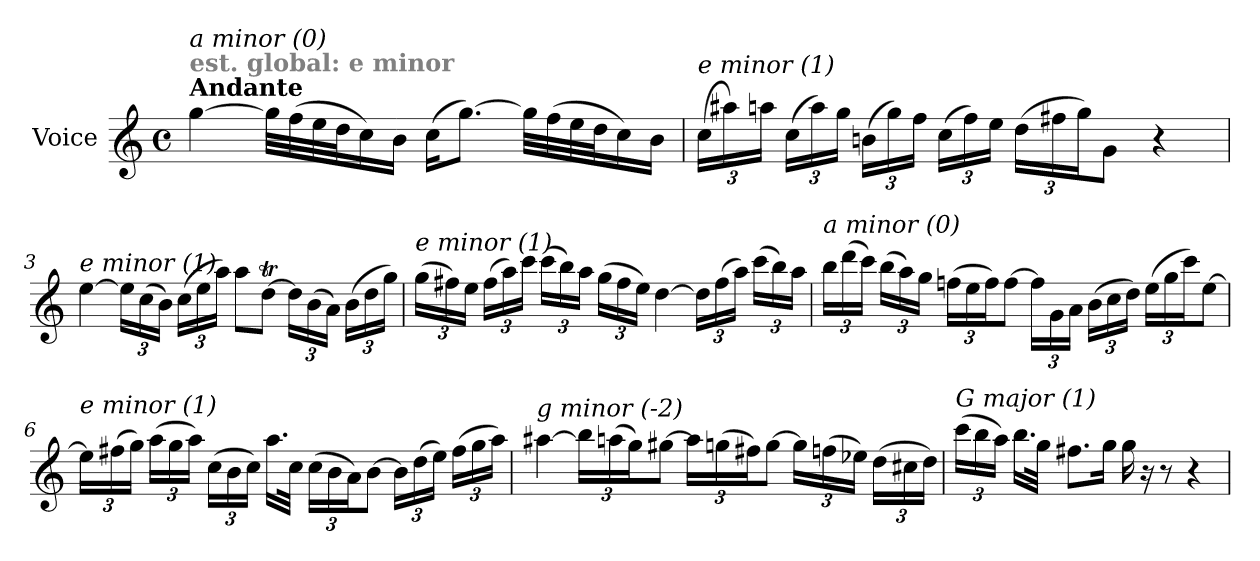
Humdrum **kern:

**kern
*part1
*staff1
*I"Voice
*clefG2
*k[]
*C:
*M4/4
*met(c)
=1
!LO:TX:a:B:t=Andante
!LO:TX:a:B:color=#808080:t=est. global&colon; e minor
!LO:TX:i:t=a minor (0)
[4gg\
32gg\LLL]
(>32ff\
32ee\
32dd\J
16cc\)
16b\JJ
(>16cc\KL
[8.gg\J)
32gg\LLL]
(>32ff\
32ee\
32dd\J
16cc\)
16b\JJ
=2
!LO:TX:i:t=e minor (1)
(>24cc\LL
24aa#Xi\)
24aa\JJ
*Xbrackettup
(>24cc\LL
24aa\)
24gg\JJ
*brackettup
(>24bn\LL
24gg\)
24ff\JJ
(>24cc\LL
24ff\)
24ee\JJ
(>24dd\LL
24ff#X\
24gg\J)
8g\J
4r
!!LO:LB:g=z
=3
!LO:TX:i:t=e minor (1)
[4ee\
*Xbrackettup
24ee\LL]
(>24cc\
24b\JJ)
(>24cc\LL
24ee\
24aa\JJ)
8aa\L
[8ddT\J
*brackettup
24dd\LL]
(>24b\
24a\JJ)
(>24b\LL
24dd\
24gg\JJ)
=4
!LO:TX:i:t=e minor (1)
(>24gg\LL
24ff#X\)
24ee\JJ
*Xbrackettup
(>24ff#\LL
24aa\)
24ccc\JJ
*brackettup
(>24ccc\LL
24bb\)
24aa\JJ
*Xbrackettup
(>24gg\LL
24ff#\
24ee\JJ)
[4dd\
*brackettup
24dd\LL]
(>24ff#\
24aa\JJ)
*Xbrackettup
(>24ccc\LL
24bb\)
24aa\JJ
!!LO:LB:g=z
=5
*brackettup
!LO:TX:i:t=a minor (0)
24bb\LL
(>24ddd\
24ccc\JJ)
*Xbrackettup
(>24bb\LL
24aa\)
24gg\JJ
*brackettup
(>24ffn\LL
24ee\
24ff\J)
[8ff\J
24ff\LL]
24g\
24a\JJ
(>24b\LL
24cc\
24dd\JJ)
(>24ee\LL
24gg\
24ccc\J)
[8ee\J
!!LO:LB:g=z
=6
*Xbrackettup
!LO:TX:i:t=e minor (1)
24ee\LL]
(>24ff#X\
24gg\JJ)
*brackettup
(>24aa\LL
24gg\
24aa\JJ)
*Xbrackettup
(>24cc\LL
24b\
24cc\JJ)
16.aa\LL
32cc\JJk
*brackettup
(>24cc\LL
24b\
24a\J)
[8b\J
*Xbrackettup
24b\LL]
(>24dd\
24ee\JJ)
*brackettup
(>24ff#\LL
24gg\
24aa\JJ)
!!LO:LB:g=z
=7
!LO:TX:i:t=g minor (-2)
[4aa#Xi\
24bb-\LL]
(>24aa\
24gg\J)
[8gg#Xi\J
24aa-\LL]
(>24gg\
24ff#X\J)
[8gg\J
24gg\LL]
(>24ffn\
24ee-Xj\JJ)
(>24dd\LL
24cc#X\
24dd\JJ)
=8
!LO:TX:i:t=G major (1)
(>24ccc\LL
24bb\
24aa\JJ)
16.bb\LL
32gg\JJk
8.ff#X\L
16gg\Jk
16gg\
16r
8r
4r
=
*-
